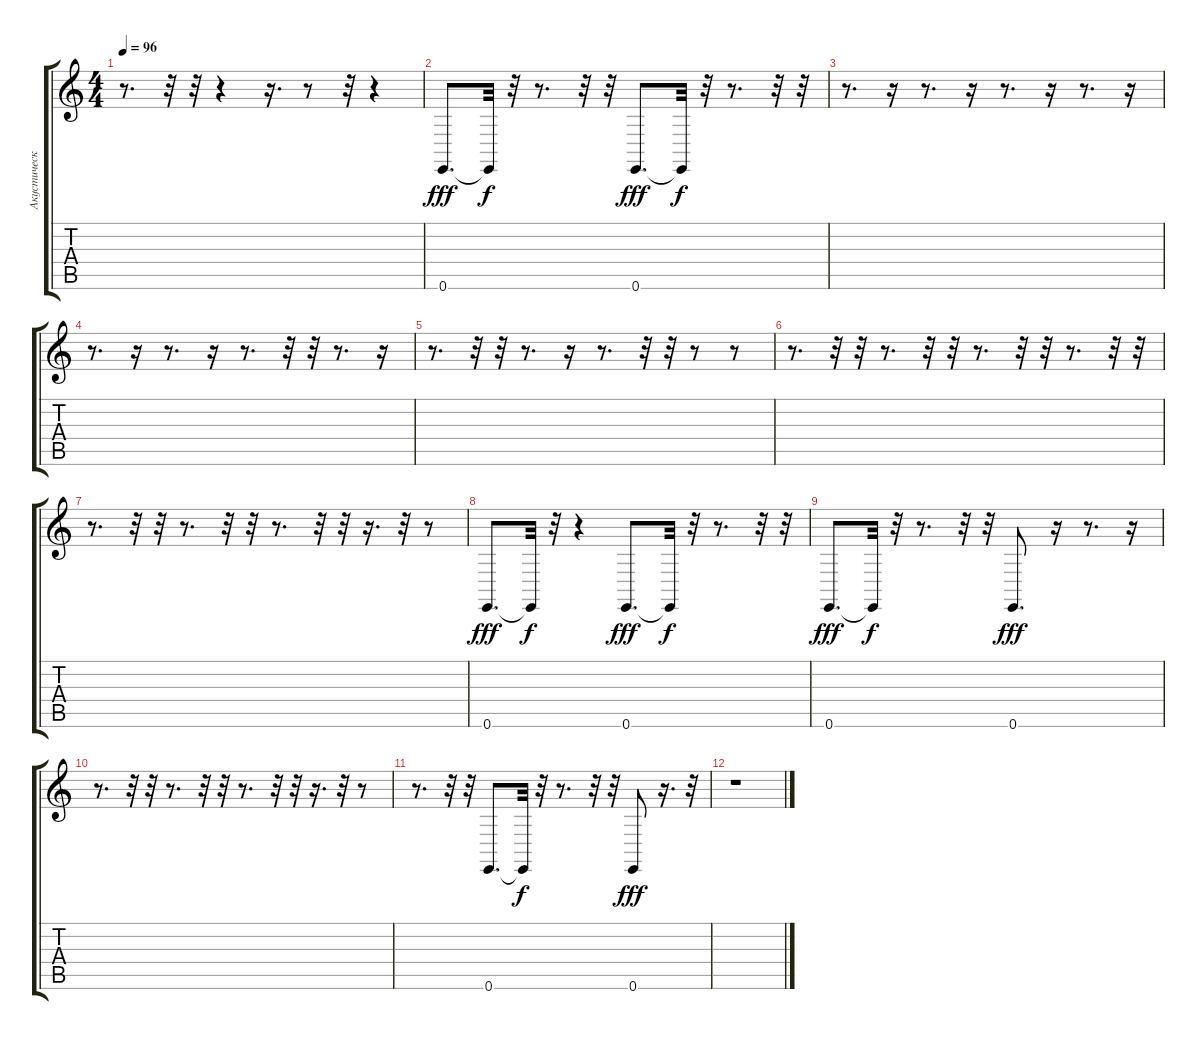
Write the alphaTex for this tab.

\track ("Акустический Гранд Роял" "Акустическ") {instrument acousticgrandpiano}
\staff {score tabs}
\tuning (E4 B3 G3 D3 A2 E2) {hide}
\ts (4 4)
\tempo 96
\clef g2
\ks c
r.8{d dy f} r.32 r.32 r.4 r.16{d} r.8 r.32 r.4 |
0.6.8{d dy fff} 0.6{t}.32{dy f} r.32 r.8{d} r.32 r.32 0.6.8{d dy fff} 0.6{t}.32{dy f} r.32 r.8{d} r.32 r.32 |
r.8{d} r.16 r.8{d} r.16 r.8{d} r.16 r.8{d} r.16 |
r.8{d} r.16 r.8{d} r.16 r.8{d} r.32 r.32 r.8{d} r.16 |
r.8{d} r.32 r.32 r.8{d} r.16 r.8{d} r.32 r.32 r.8 r.8 |
r.8{d} r.32 r.32 r.8{d} r.32 r.32 r.8{d} r.32 r.32 r.8{d} r.32 r.32 |
r.8{d} r.32 r.32 r.8{d} r.32 r.32 r.8{d} r.32 r.32 r.16{d} r.32 r.8 |
0.6.8{d dy fff} 0.6{t}.32{dy f} r.32 r.4 0.6.8{d dy fff} 0.6{t}.32{dy f} r.32 r.8{d} r.32 r.32 |
0.6.8{d dy fff} 0.6{t}.32{dy f} r.32 r.8{d} r.32 r.32 0.6.8{d dy fff} r.16 r.8{d} r.16 |
r.8{d} r.32 r.32 r.8{d} r.32 r.32 r.8{d} r.32 r.32 r.16{d} r.32 r.8 |
r.8{d} r.32 r.32 0.6.8{d} 0.6{t}.32{dy f} r.32 r.8{d} r.32 r.32 0.6.8{dy fff} r.16{d} r.32 |
r.1
